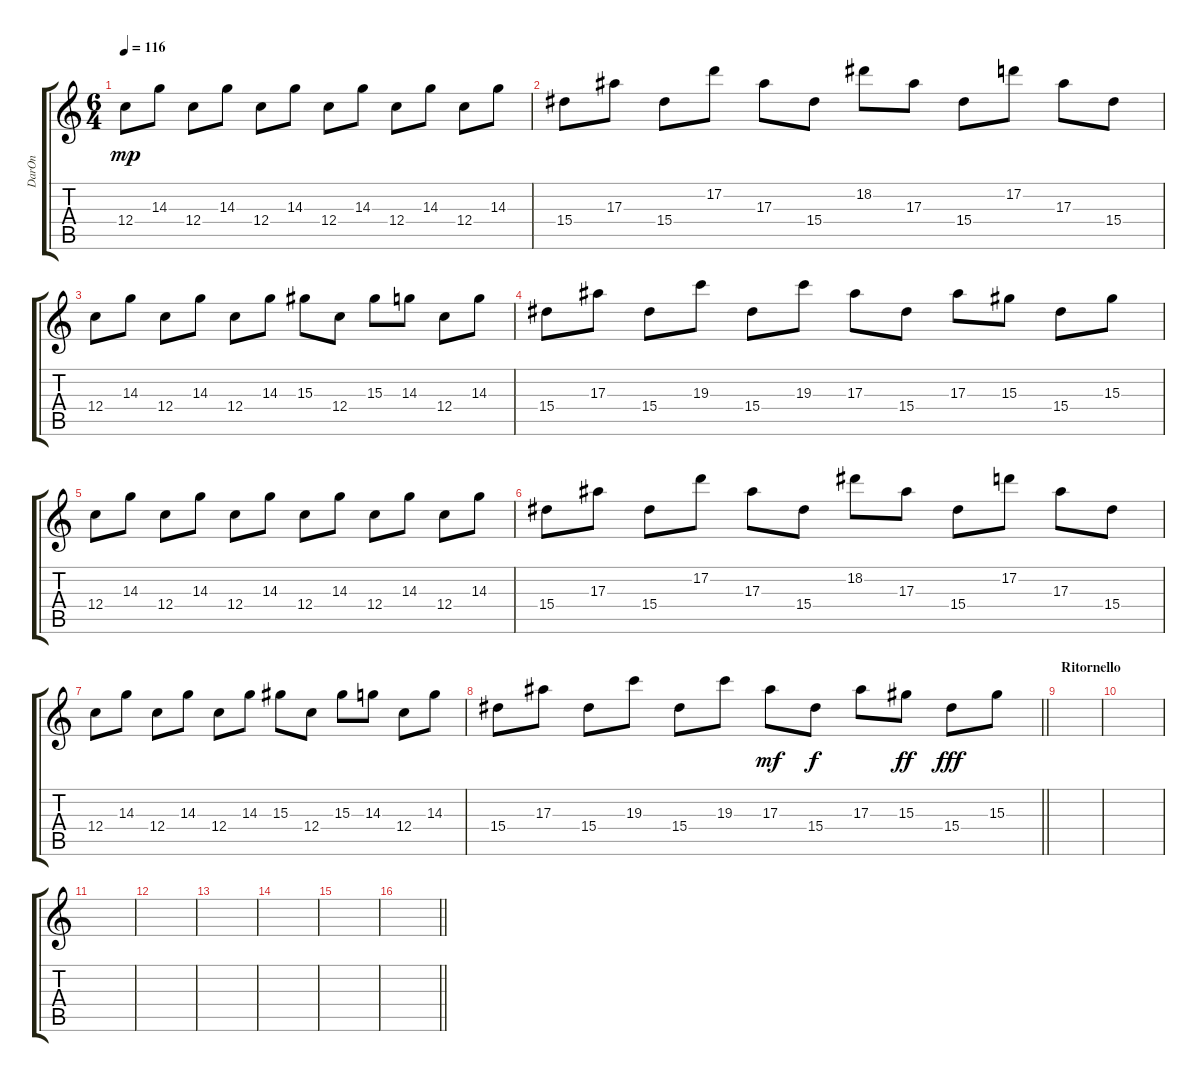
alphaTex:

\track ("DarOn" "DarOn") {instrument electricguitarmuted}
\staff {score tabs}
\tuning (D4 A3 F3 C3 G2 C2) {hide}
\ts (6 4)
\tempo 116
\clef g2
\ks c
12.4.8{dy mp} 14.3.8 12.4.8 14.3.8 12.4.8 14.3.8 12.4.8 14.3.8 12.4.8 14.3.8 12.4.8 14.3.8 |
15.4.8 17.3.8 15.4.8 17.2.8 17.3.8 15.4.8 18.2.8 17.3.8 15.4.8 17.2.8 17.3.8 15.4.8 |
12.4.8 14.3.8 12.4.8 14.3.8 12.4.8 14.3.8 15.3.8 12.4.8 15.3.8 14.3.8 12.4.8 14.3.8 |
15.4.8 17.3.8 15.4.8 19.3.8 15.4.8 19.3.8 17.3.8 15.4.8 17.3.8 15.3.8 15.4.8 15.3.8 |
12.4.8 14.3.8 12.4.8 14.3.8 12.4.8 14.3.8 12.4.8 14.3.8 12.4.8 14.3.8 12.4.8 14.3.8 |
15.4.8 17.3.8 15.4.8 17.2.8 17.3.8 15.4.8 18.2.8 17.3.8 15.4.8 17.2.8 17.3.8 15.4.8 |
12.4.8 14.3.8 12.4.8 14.3.8 12.4.8 14.3.8 15.3.8 12.4.8 15.3.8 14.3.8 12.4.8 14.3.8 |
\barLineRight lightlight
15.4.8 17.3.8 15.4.8 19.3.8 15.4.8 19.3.8 17.3.8{dy mf} 15.4.8{dy f} 17.3.8 15.3.8{dy ff} 15.4.8{dy fff} 15.3.8 |
\section ("" "Ritornello")
|
|
|
|
|
|
|
\barLineRight lightlight
